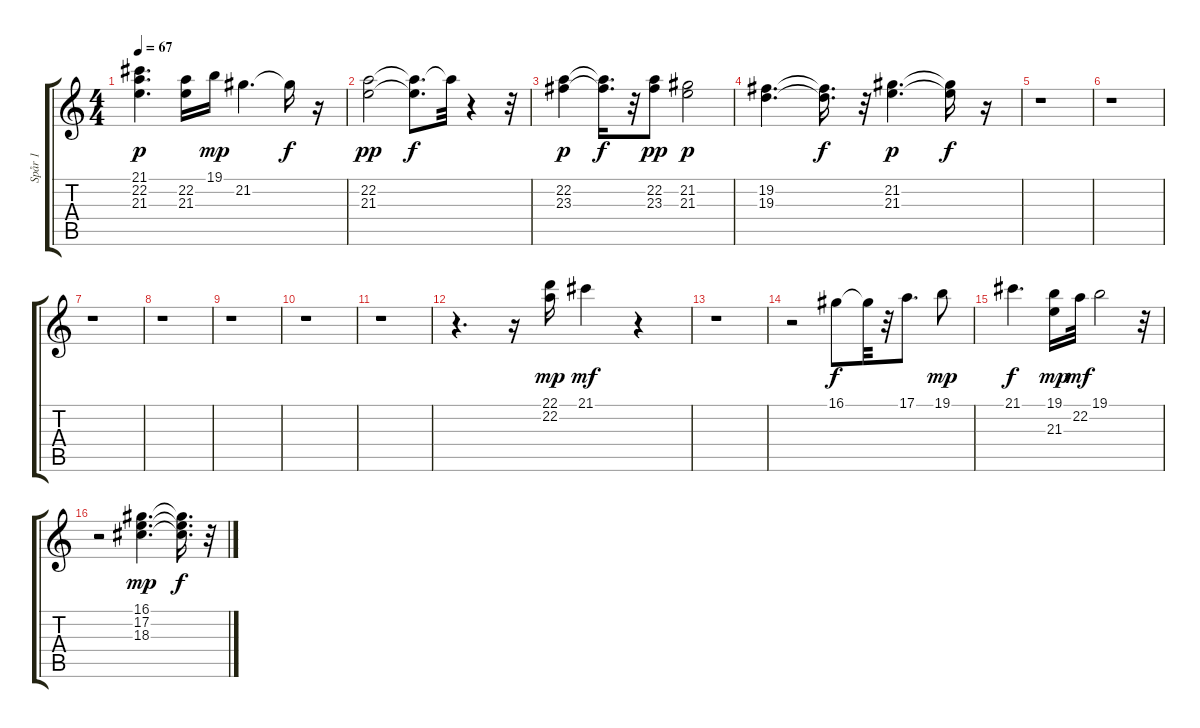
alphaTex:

\track ("Spår 1" "Spår 1") {instrument electricpiano1}
\staff {score tabs}
\tuning (E4 B3 G3 D3 A2 E2) {hide}
\ts (4 4)
\tempo 67
\clef g2
\ks c
(21.1 22.2 21.3).4{d dy p} (22.2 21.3).16 19.1.16{dy mp} 21.2.4{d} 21.2{t}.16{dy f} r.16 |
(22.2 21.3).2{dy pp} (22.2{t} 21.3{t}).8{d dy f} 22.2{t}.32 r.4 r.32 |
(22.2 23.3).4{dy p} (22.2{t} 23.3{t}).16{d dy f} r.32 (22.2 23.3).8{dy pp} (21.2 21.3).2{dy p} |
(19.2 19.3).4{d} (19.2{t} 19.3{t}).16{d dy f} r.32 (21.2 21.3).4{d dy p} (21.2{t} 21.3{t}).16{dy f} r.16 |
r.1 |
r.1 |
r.1 |
r.1 |
r.1 |
r.1 |
r.1 |
r.4{d} r.16 (22.1 22.2).16{dy mp} 21.1.4{dy mf} r.4 |
r.1 |
r.2 16.1.8{dy f} 16.1{t}.32 r.32 17.1.8{d} 19.1.8{dy mp} |
21.1.4{d dy f} (19.1 21.3).16{dy mp} 22.2.32{dy mf} 19.1.2 r.32 |
r.2 (16.1 17.2 18.3).4{d dy mp} (16.1{t} 17.2{t} 18.3{t}).16{d dy f} r.32
